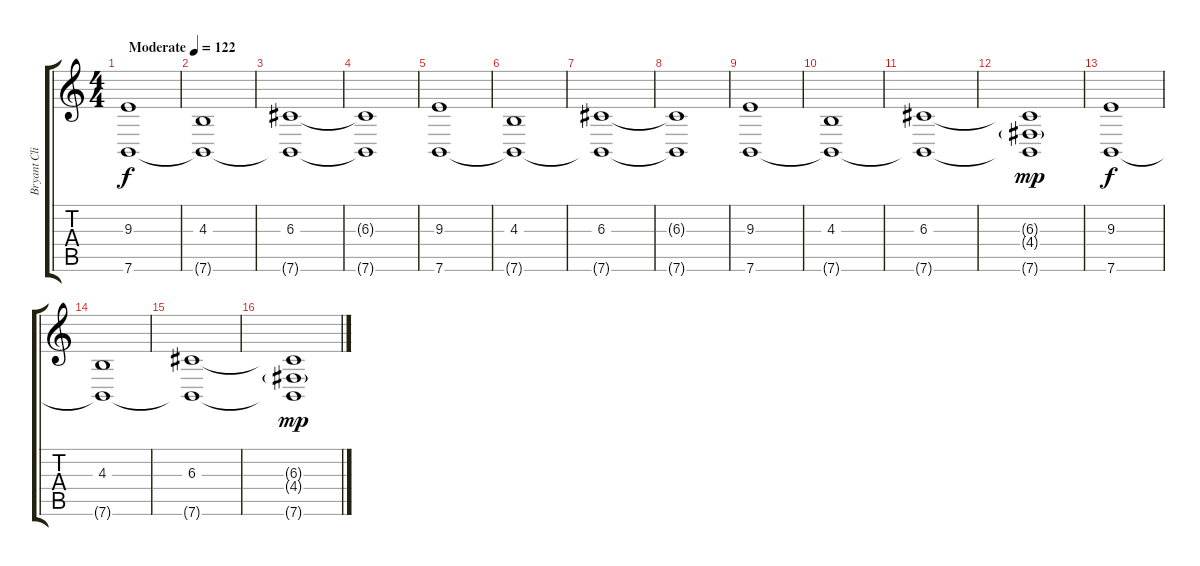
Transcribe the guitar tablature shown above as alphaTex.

\track ("Bryant Clifford Meyer " "Bryant Cli") {instrument pad2warm}
\staff {score tabs}
\tuning (E4 B3 G3 D3 A2 E2) {hide}
\ts (4 4)
\tempo (122 "Moderate")
\clef g2
\ks c
(9.3 7.6).1{dy f instrument pad2warm} |
(4.3 7.6{t}).1 |
(6.3 7.6{t}).1 |
(6.3{t} 7.6{t}).1 |
(9.3 7.6).1 |
(4.3 7.6{t}).1 |
(6.3 7.6{t}).1 |
(6.3{t} 7.6{t}).1 |
(9.3 7.6).1 |
(4.3 7.6{t}).1 |
(6.3 7.6{t}).1 |
(6.3{t} 4.4{g} 7.6{t}).1{dy mp} |
(9.3 7.6).1{dy f} |
(4.3 7.6{t}).1 |
(6.3 7.6{t}).1 |
(6.3{t} 4.4{g} 7.6{t}).1{dy mp}
